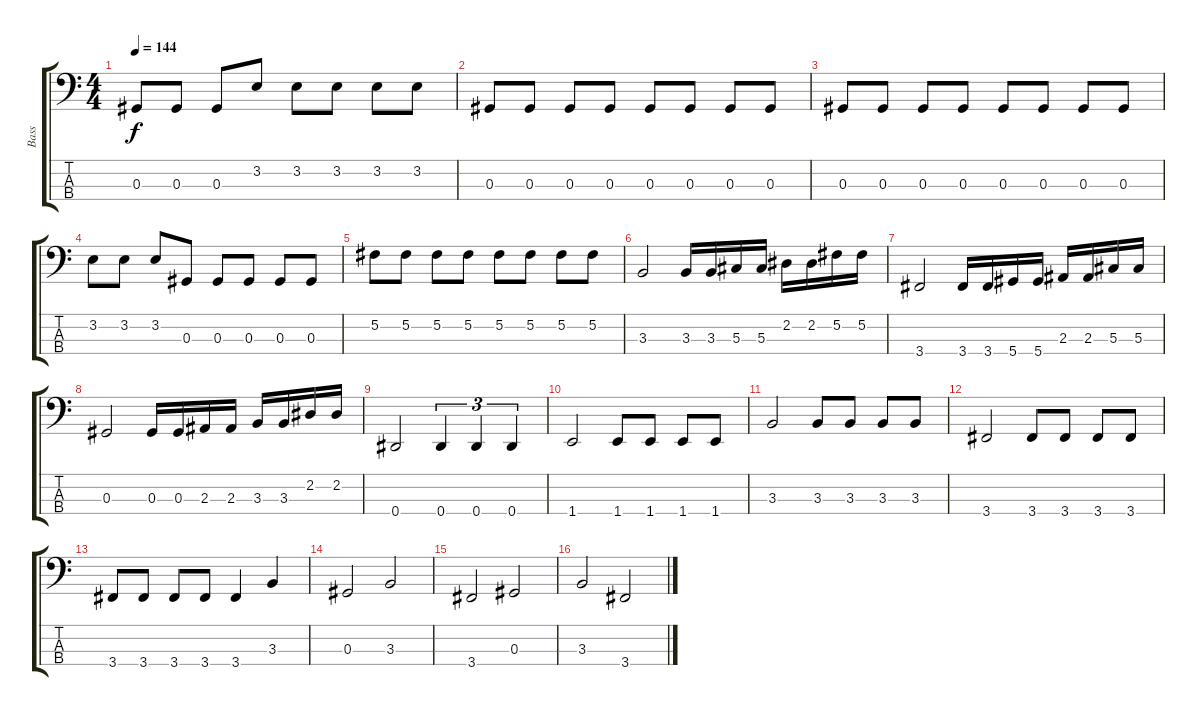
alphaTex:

\track ("Bass" "Bass") {instrument electricbasspick}
\staff {score tabs}
\tuning (Gb2 Db2 Ab1 Eb1) {hide}
\ts (4 4)
\tempo 144
\clef f4
\ks c
0.3.8{dy f} 0.3.8 0.3.8 3.2.8 3.2.8 3.2.8 3.2.8 3.2.8 |
0.3.8 0.3.8 0.3.8 0.3.8 0.3.8 0.3.8 0.3.8 0.3.8 |
0.3.8 0.3.8 0.3.8 0.3.8 0.3.8 0.3.8 0.3.8 0.3.8 |
3.2.8 3.2.8 3.2.8 0.3.8 0.3.8 0.3.8 0.3.8 0.3.8 |
5.2.8 5.2.8 5.2.8 5.2.8 5.2.8 5.2.8 5.2.8 5.2.8 |
3.3.2 3.3.16 3.3.16 5.3.16 5.3.16 2.2.16 2.2.16 5.2.16 5.2.16 |
3.4.2 3.4.16 3.4.16 5.4.16 5.4.16 2.3.16 2.3.16 5.3.16 5.3.16 |
0.3.2 0.3.16 0.3.16 2.3.16 2.3.16 3.3.16 3.3.16 2.2.16 2.2.16 |
0.4.2 0.4.4{tu (3 2)} 0.4.4{tu (3 2)} 0.4.4{tu (3 2)} |
1.4.2 1.4.8 1.4.8 1.4.8 1.4.8 |
3.3.2 3.3.8 3.3.8 3.3.8 3.3.8 |
3.4.2 3.4.8 3.4.8 3.4.8 3.4.8 |
3.4.8 3.4.8 3.4.8 3.4.8 3.4.4 3.3.4 |
0.3.2 3.3.2 |
3.4.2 0.3.2 |
3.3.2 3.4.2
